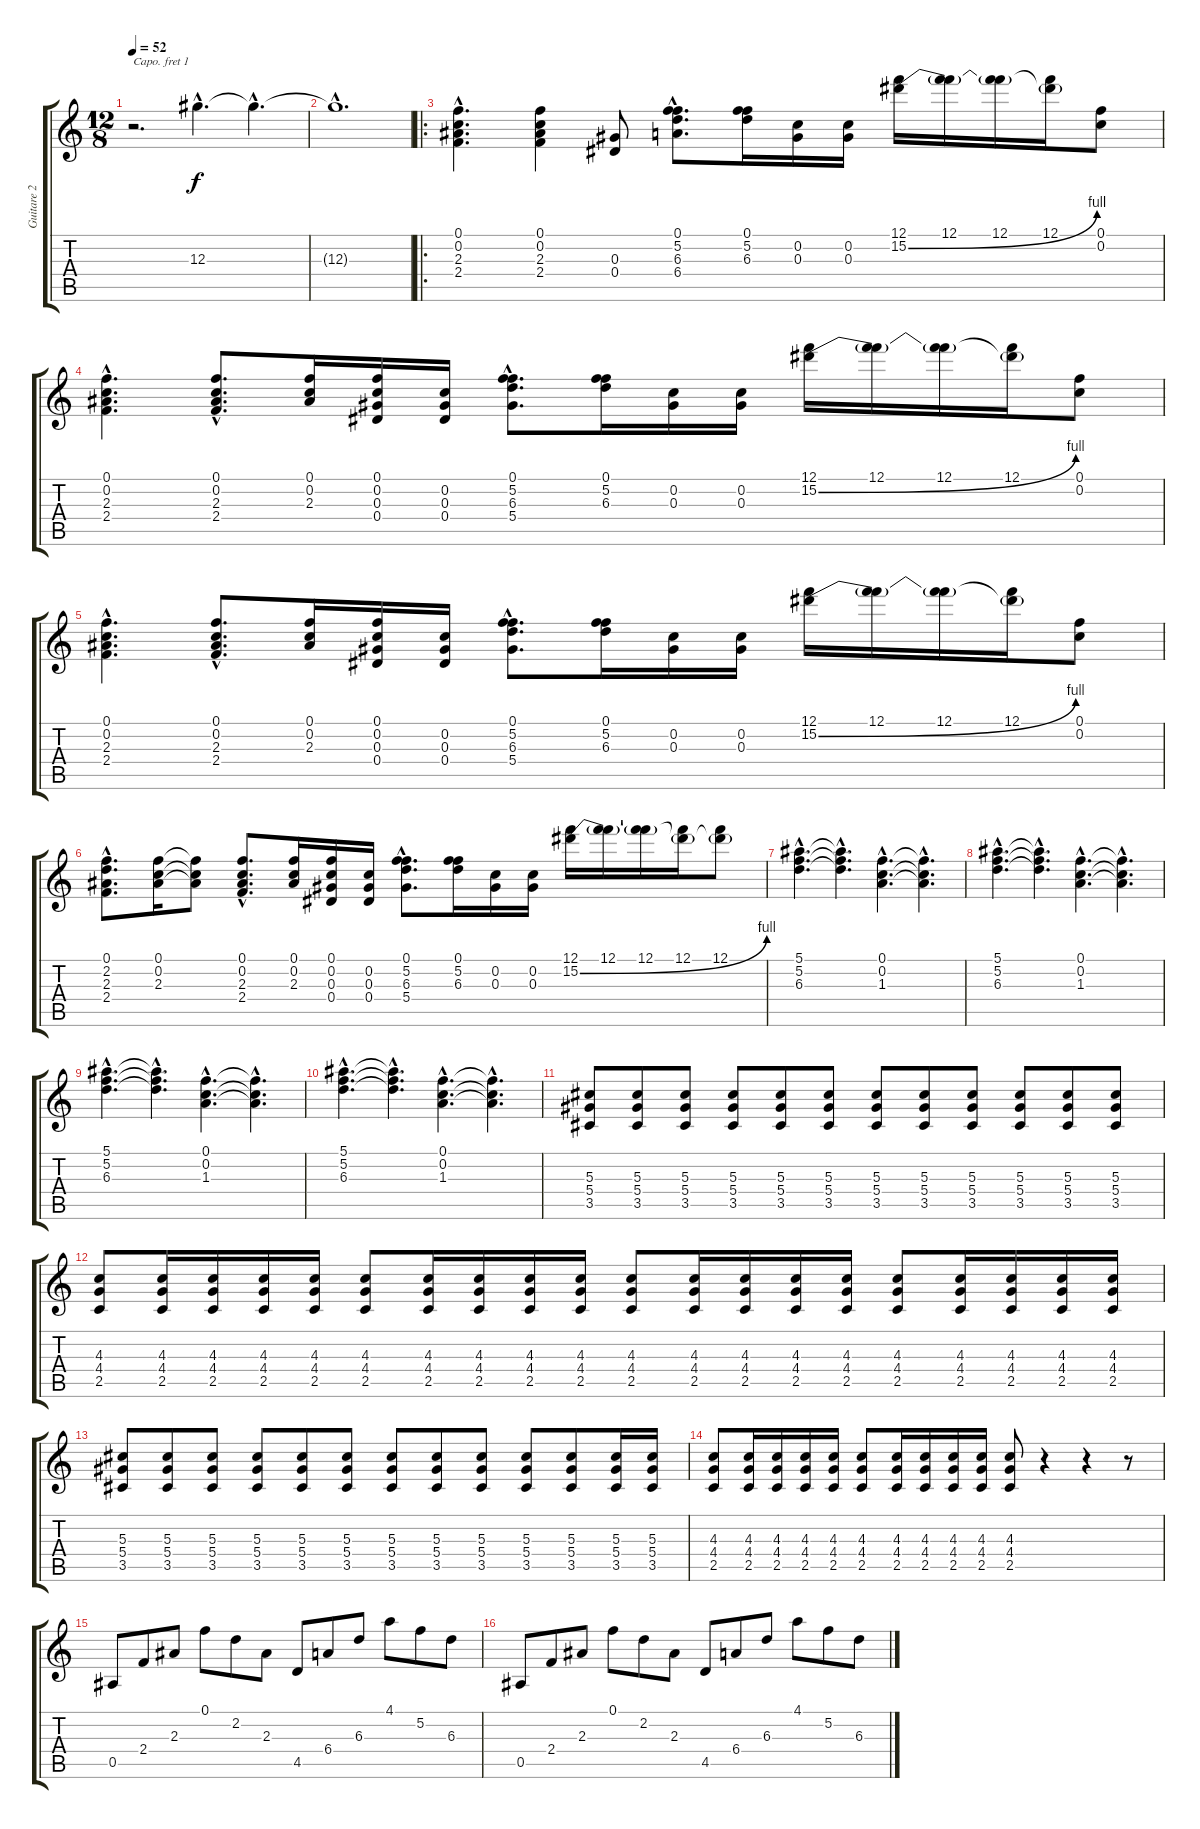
\track ("Guitare 2" "Guitare 2") {instrument distortionguitar}
\staff {score tabs}
\capo 1
\tuning (E4 B3 G3 D3 A2 E2) {hide}
\ts (12 8)
\tempo 52
\clef g2
\ks c
r.2{d dy f instrument distortionguitar} 12.3{hac}.4{d} 12.3{hac t}.4{d} |
12.3{hac t}.1{d} |
\ro
(0.1{hac} 0.2{hac} 2.3{hac} 2.4{hac}).4{d} (0.1 0.2 2.3 2.4).4 (0.3 0.4).8 (0.1{hac} 5.2{hac} 6.3{hac} 6.4{hac}).8{d} (0.1 5.2 6.3).16 (0.2 0.3).16 (0.2 0.3).16 (12.1 15.2{be (bend 0 0 60 4)}).16 (12.1 15.2{t}).16 (12.1 15.2{t}).16 (12.1 15.2{t}).16 (0.1 0.2).8 |
(0.1{hac} 0.2{hac} 2.3{hac} 2.4{hac}).4{d} (0.1{hac} 0.2{hac} 2.3{hac} 2.4{hac}).8{d} (0.1 0.2 2.3).16 (0.1 0.2 0.3 0.4).16 (0.2 0.3 0.4).16 (0.1{hac} 5.2{hac} 6.3{hac} 5.4{hac}).8{d} (0.1 5.2 6.3).16 (0.2 0.3).16 (0.2 0.3).16 (12.1 15.2{be (bend 0 0 60 4)}).16 (12.1 15.2{t}).16 (12.1 15.2{t}).16 (12.1 15.2{t}).16 (0.1 0.2).8 |
(0.1{hac} 0.2{hac} 2.3{hac} 2.4{hac}).4{d} (0.1{hac} 0.2{hac} 2.3{hac} 2.4{hac}).8{d} (0.1 0.2 2.3).16 (0.1 0.2 0.3 0.4).16 (0.2 0.3 0.4).16 (0.1{hac} 5.2{hac} 6.3{hac} 5.4{hac}).8{d} (0.1 5.2 6.3).16 (0.2 0.3).16 (0.2 0.3).16 (12.1 15.2{be (bend 0 0 60 4)}).16 (12.1 15.2{t}).16 (12.1 15.2{t}).16 (12.1 15.2{t}).16 (0.1 0.2).8 |
(0.1{hac} 2.2{hac} 2.3{hac} 2.4{hac}).8{d} (0.1 0.2 2.3).16 (0.1{t} 0.2{t} 2.3{t}).8 (0.1{hac} 0.2{hac} 2.3{hac} 2.4{hac}).8{d} (0.1 0.2 2.3).16 (0.1 0.2 0.3 0.4).16 (0.2 0.3 0.4).16 (0.1{hac} 5.2{hac} 6.3{hac} 5.4{hac}).8{d} (0.1 5.2 6.3).16 (0.2 0.3).16 (0.2 0.3).16 (12.1 15.2{be (bend 0 0 60 4)}).16 (12.1 15.2{t}).16 (12.1 15.2{t}).16 (12.1 15.2{t}).16 (12.1 15.2{t}).8 |
(5.1{hac} 5.2{hac} 6.3{hac}).4{d} (5.1{hac t} 5.2{hac t} 6.3{hac t}).4{d} (0.1{hac} 0.2{hac} 1.3{hac}).4{d} (0.1{hac t} 0.2{hac t} 1.3{hac t}).4{d} |
(5.1{hac} 5.2{hac} 6.3{hac}).4{d} (5.1{hac t} 5.2{hac t} 6.3{hac t}).4{d} (0.1{hac} 0.2{hac} 1.3{hac}).4{d} (0.1{hac t} 0.2{hac t} 1.3{hac t}).4{d} |
(5.1{hac} 5.2{hac} 6.3{hac}).4{d} (5.1{hac t} 5.2{hac t} 6.3{hac t}).4{d} (0.1{hac} 0.2{hac} 1.3{hac}).4{d} (0.1{hac t} 0.2{hac t} 1.3{hac t}).4{d} |
(5.1{hac} 5.2{hac} 6.3{hac}).4{d} (5.1{hac t} 5.2{hac t} 6.3{hac t}).4{d} (0.1{hac} 0.2{hac} 1.3{hac}).4{d} (0.1{hac t} 0.2{hac t} 1.3{hac t}).4{d} |
(5.3 5.4 3.5).8 (5.3 5.4 3.5).8 (5.3 5.4 3.5).8 (5.3 5.4 3.5).8 (5.3 5.4 3.5).8 (5.3 5.4 3.5).8 (5.3 5.4 3.5).8 (5.3 5.4 3.5).8 (5.3 5.4 3.5).8 (5.3 5.4 3.5).8 (5.3 5.4 3.5).8 (5.3 5.4 3.5).8 |
(4.3 4.4 2.5).8 (4.3 4.4 2.5).16 (4.3 4.4 2.5).16 (4.3 4.4 2.5).16 (4.3 4.4 2.5).16 (4.3 4.4 2.5).8 (4.3 4.4 2.5).16 (4.3 4.4 2.5).16 (4.3 4.4 2.5).16 (4.3 4.4 2.5).16 (4.3 4.4 2.5).8 (4.3 4.4 2.5).16 (4.3 4.4 2.5).16 (4.3 4.4 2.5).16 (4.3 4.4 2.5).16 (4.3 4.4 2.5).8 (4.3 4.4 2.5).16 (4.3 4.4 2.5).16 (4.3 4.4 2.5).16 (4.3 4.4 2.5).16 |
(5.3 5.4 3.5).8 (5.3 5.4 3.5).8 (5.3 5.4 3.5).8 (5.3 5.4 3.5).8 (5.3 5.4 3.5).8 (5.3 5.4 3.5).8 (5.3 5.4 3.5).8 (5.3 5.4 3.5).8 (5.3 5.4 3.5).8 (5.3 5.4 3.5).8 (5.3 5.4 3.5).8 (5.3 5.4 3.5).16 (5.3 5.4 3.5).16 |
(4.3 4.4 2.5).8 (4.3 4.4 2.5).16 (4.3 4.4 2.5).16 (4.3 4.4 2.5).16 (4.3 4.4 2.5).16 (4.3 4.4 2.5).8 (4.3 4.4 2.5).16 (4.3 4.4 2.5).16 (4.3 4.4 2.5).16 (4.3 4.4 2.5).16 (4.3 4.4 2.5).8 r.4 r.4 r.8 |
0.5.8 2.4.8 2.3.8 0.1.8 2.2.8 2.3.8 4.5.8 6.4.8 6.3.8 4.1.8 5.2.8 6.3.8 |
0.5.8 2.4.8 2.3.8 0.1.8 2.2.8 2.3.8 4.5.8 6.4.8 6.3.8 4.1.8 5.2.8 6.3.8
